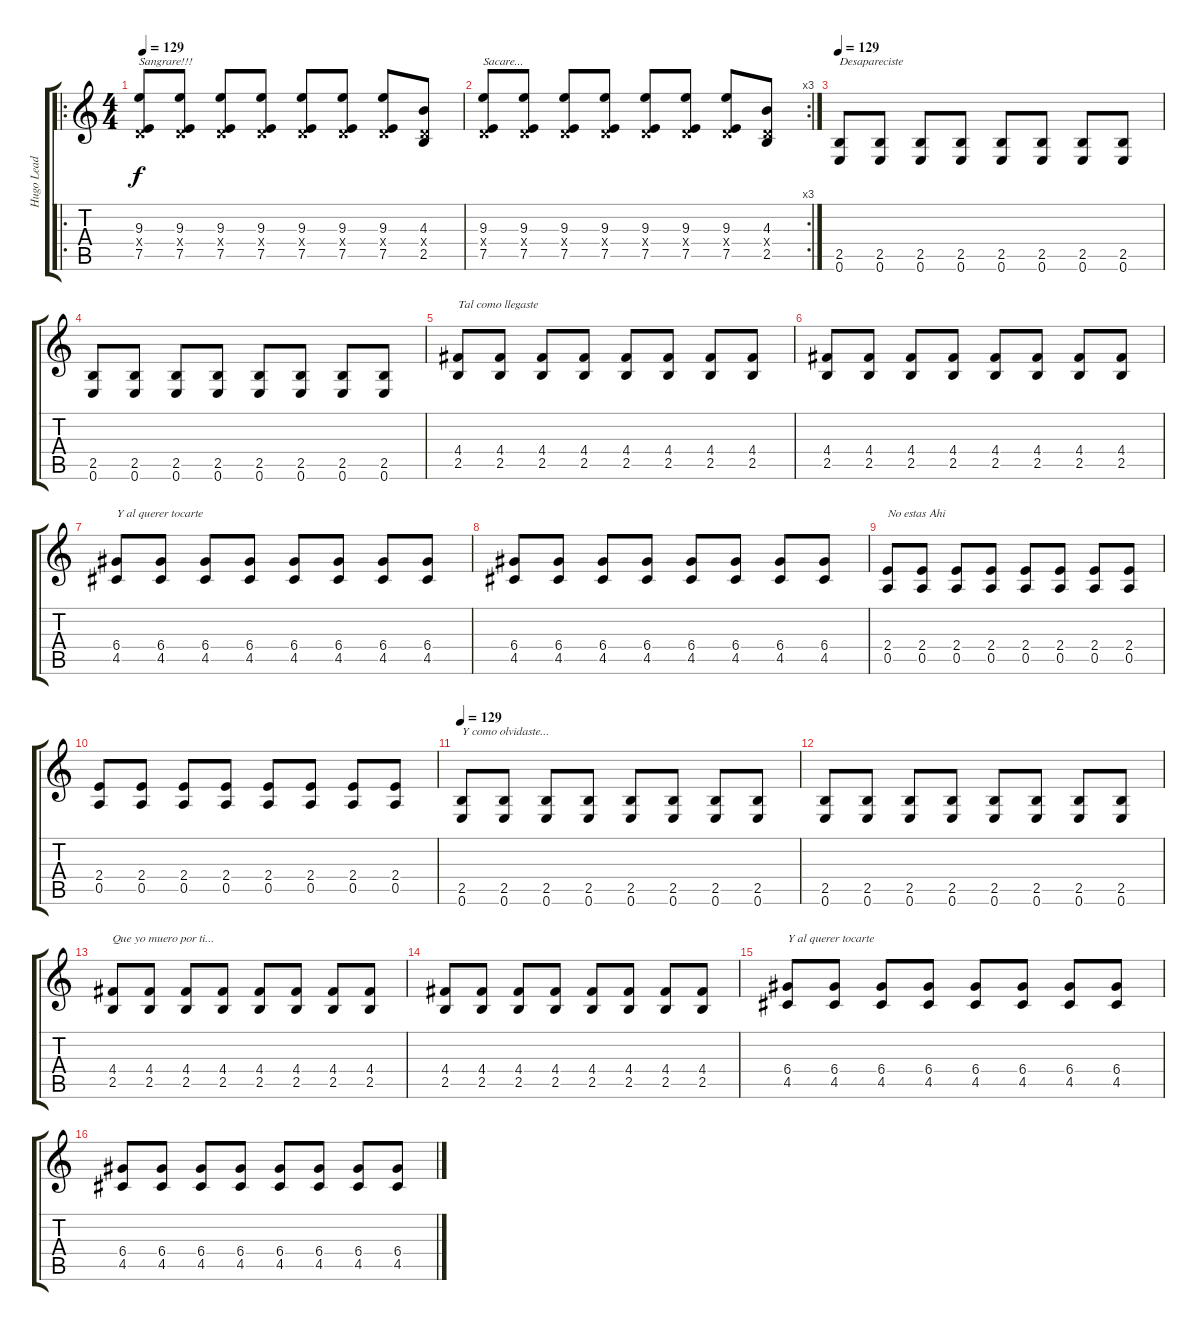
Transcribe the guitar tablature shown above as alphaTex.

\track ("Hugo Lead Guitar" "Hugo Lead ") {instrument electricguitarjazz}
\staff {score tabs}
\tuning (E4 B3 G3 D3 A2 E2) {hide}
\ro
\ts (4 4)
\tempo 129
\clef g2
\ks c
(9.3 0.4{x} 7.5).8{txt "Sangrare!!!" dy f} (9.3 0.4{x} 7.5).8 (9.3 0.4{x} 7.5).8 (9.3 0.4{x} 7.5).8 (9.3 0.4{x} 7.5).8 (9.3 0.4{x} 7.5).8 (9.3 0.4{x} 7.5).8 (4.3 0.4{x} 2.5).8 |
\rc 3
(9.3 0.4{x} 7.5).8{txt "Sacare..."} (9.3 0.4{x} 7.5).8 (9.3 0.4{x} 7.5).8 (9.3 0.4{x} 7.5).8 (9.3 0.4{x} 7.5).8 (9.3 0.4{x} 7.5).8 (9.3 0.4{x} 7.5).8 (4.3 0.4{x} 2.5).8 |
\tempo 129
(2.5 0.6).8{txt "Desapareciste" instrument distortionguitar} (2.5 0.6).8 (2.5 0.6).8 (2.5 0.6).8 (2.5 0.6).8 (2.5 0.6).8 (2.5 0.6).8 (2.5 0.6).8 |
(2.5 0.6).8 (2.5 0.6).8 (2.5 0.6).8 (2.5 0.6).8 (2.5 0.6).8 (2.5 0.6).8 (2.5 0.6).8 (2.5 0.6).8 |
(4.4 2.5).8{txt "Tal como llegaste"} (4.4 2.5).8 (4.4 2.5).8 (4.4 2.5).8 (4.4 2.5).8 (4.4 2.5).8 (4.4 2.5).8 (4.4 2.5).8 |
(4.4 2.5).8 (4.4 2.5).8 (4.4 2.5).8 (4.4 2.5).8 (4.4 2.5).8 (4.4 2.5).8 (4.4 2.5).8 (4.4 2.5).8 |
(6.4 4.5).8{txt "Y al querer tocarte"} (6.4 4.5).8 (6.4 4.5).8 (6.4 4.5).8 (6.4 4.5).8 (6.4 4.5).8 (6.4 4.5).8 (6.4 4.5).8 |
(6.4 4.5).8 (6.4 4.5).8 (6.4 4.5).8 (6.4 4.5).8 (6.4 4.5).8 (6.4 4.5).8 (6.4 4.5).8 (6.4 4.5).8 |
(2.4 0.5).8{txt "No estas Ahi"} (2.4 0.5).8 (2.4 0.5).8 (2.4 0.5).8 (2.4 0.5).8 (2.4 0.5).8 (2.4 0.5).8 (2.4 0.5).8 |
(2.4 0.5).8 (2.4 0.5).8 (2.4 0.5).8 (2.4 0.5).8 (2.4 0.5).8 (2.4 0.5).8 (2.4 0.5).8 (2.4 0.5).8 |
\tempo 129
(2.5 0.6).8{txt "Y como olvidaste..." instrument distortionguitar} (2.5 0.6).8 (2.5 0.6).8 (2.5 0.6).8 (2.5 0.6).8 (2.5 0.6).8 (2.5 0.6).8 (2.5 0.6).8 |
(2.5 0.6).8 (2.5 0.6).8 (2.5 0.6).8 (2.5 0.6).8 (2.5 0.6).8 (2.5 0.6).8 (2.5 0.6).8 (2.5 0.6).8 |
(4.4 2.5).8{txt "Que yo muero por ti..."} (4.4 2.5).8 (4.4 2.5).8 (4.4 2.5).8 (4.4 2.5).8 (4.4 2.5).8 (4.4 2.5).8 (4.4 2.5).8 |
(4.4 2.5).8 (4.4 2.5).8 (4.4 2.5).8 (4.4 2.5).8 (4.4 2.5).8 (4.4 2.5).8 (4.4 2.5).8 (4.4 2.5).8 |
(6.4 4.5).8{txt "Y al querer tocarte"} (6.4 4.5).8 (6.4 4.5).8 (6.4 4.5).8 (6.4 4.5).8 (6.4 4.5).8 (6.4 4.5).8 (6.4 4.5).8 |
(6.4 4.5).8 (6.4 4.5).8 (6.4 4.5).8 (6.4 4.5).8 (6.4 4.5).8 (6.4 4.5).8 (6.4 4.5).8 (6.4 4.5).8
